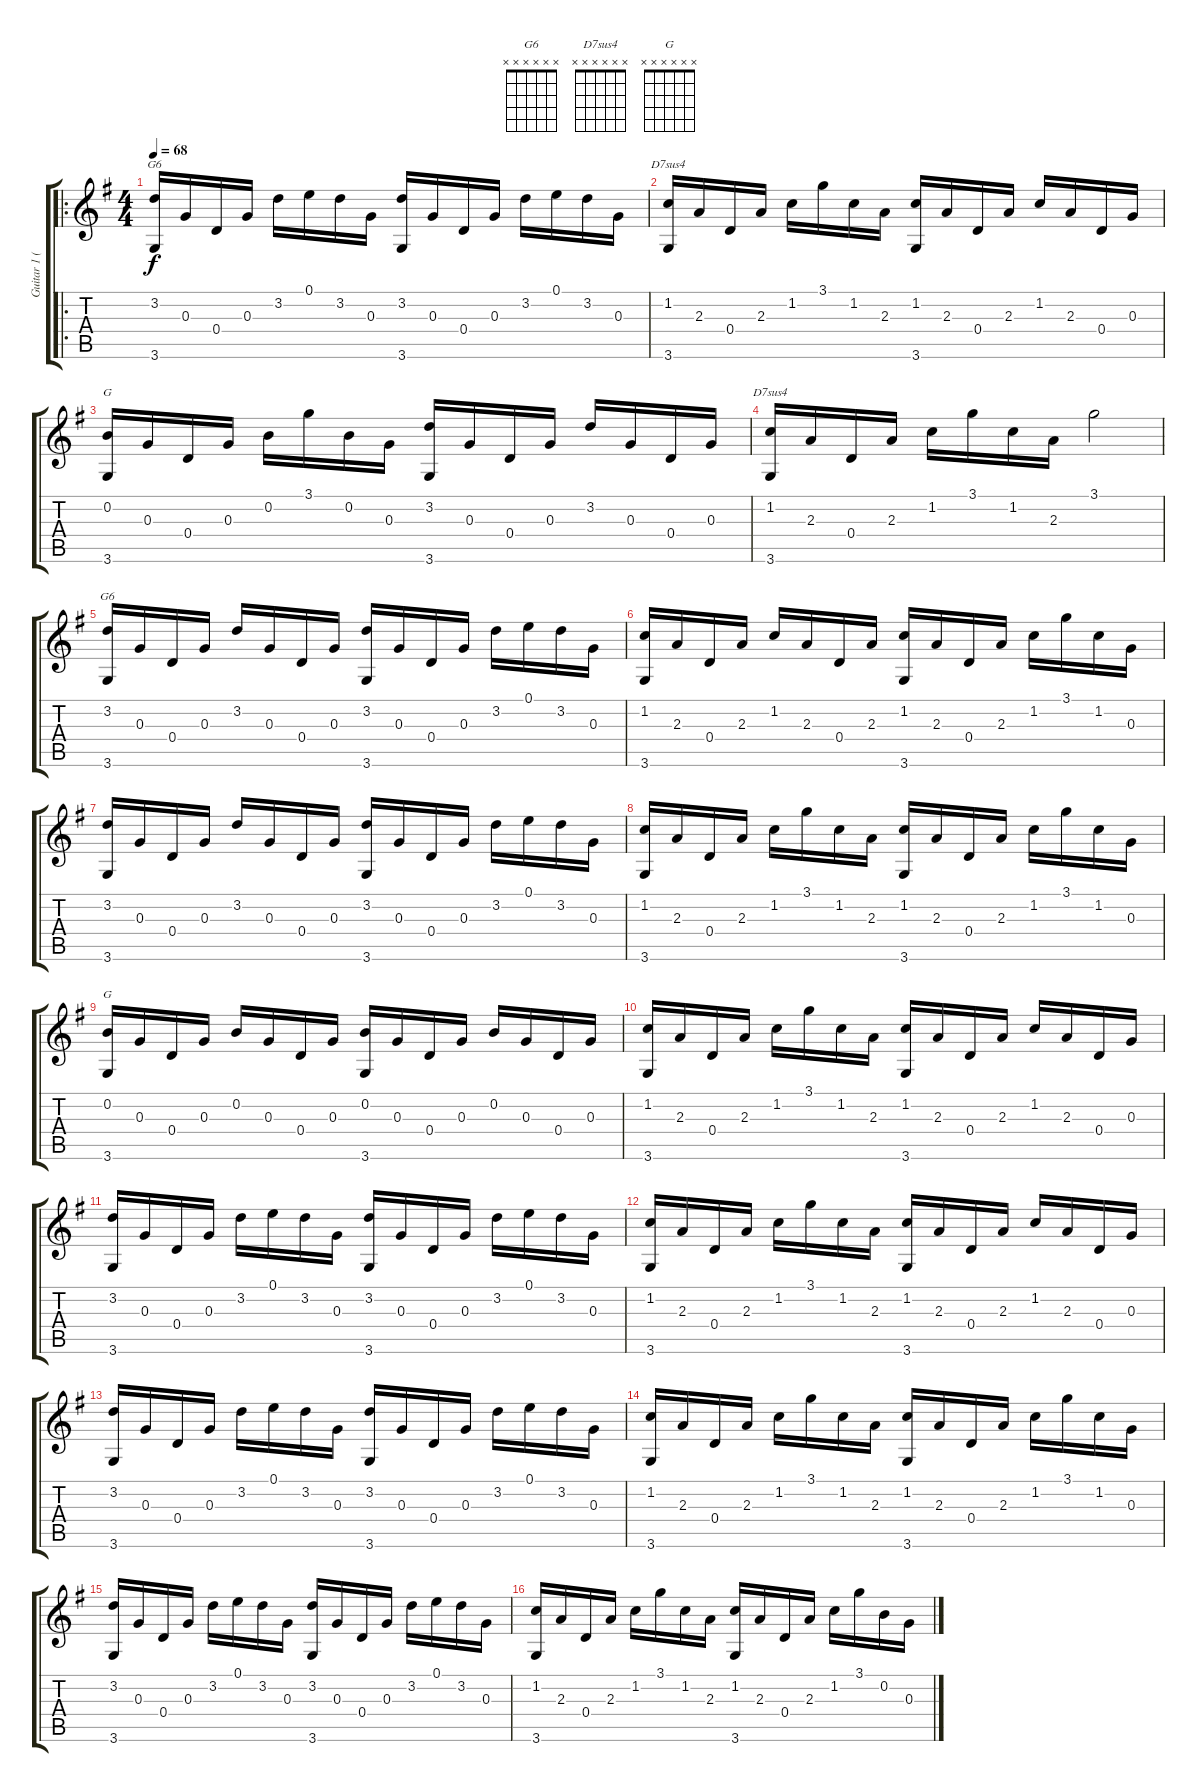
\track ("Guitar 1 (Picking)" "Guitar 1 (") {instrument acousticguitarnylon}
\staff {score tabs}
\tuning (E4 B3 G3 D3 A2 E2) {hide}
\chord ("G6" x 3 x x 2 3)
\chord ("D7sus4" 3 1 2 0 x 3)
\chord ("G" 3 0 0 0 2 3)
\chord ("D7sus4" x x x x x x)
\chord ("G6" x x x x x x)
\chord ("G" x x x x x x)
\ro
\ts (4 4)
\tempo 68
\clef g2
\ks g
(3.2 3.6).16{ch "G6" dy f instrument acousticguitarnylon} 0.3.16 0.4.16 0.3.16 3.2.16 0.1.16 3.2.16 0.3.16 (3.2 3.6).16 0.3.16 0.4.16 0.3.16 3.2.16 0.1.16 3.2.16 0.3.16 |
(1.2 3.6).16{ch "D7sus4"} 2.3.16 0.4.16 2.3.16 1.2.16 3.1.16 1.2.16 2.3.16 (1.2 3.6).16 2.3.16 0.4.16 2.3.16 1.2.16 2.3.16 0.4.16 0.3.16 |
(0.2 3.6).16{ch "G"} 0.3.16 0.4.16 0.3.16 0.2.16 3.1.16 0.2.16 0.3.16 (3.2 3.6).16 0.3.16 0.4.16 0.3.16 3.2.16 0.3.16 0.4.16 0.3.16 |
(1.2 3.6).16{ch "D7sus4"} 2.3.16 0.4.16 2.3.16 1.2.16 3.1.16 1.2.16 2.3.16 3.1.2 |
(3.2 3.6).16{ch "G6"} 0.3.16 0.4.16 0.3.16 3.2.16 0.3.16 0.4.16 0.3.16 (3.2 3.6).16 0.3.16 0.4.16 0.3.16 3.2.16 0.1.16 3.2.16 0.3.16 |
(1.2 3.6).16 2.3.16 0.4.16 2.3.16 1.2.16 2.3.16 0.4.16 2.3.16 (1.2 3.6).16 2.3.16 0.4.16 2.3.16 1.2.16 3.1.16 1.2.16 0.3.16 |
(3.2 3.6).16 0.3.16 0.4.16 0.3.16 3.2.16 0.3.16 0.4.16 0.3.16 (3.2 3.6).16 0.3.16 0.4.16 0.3.16 3.2.16 0.1.16 3.2.16 0.3.16 |
(1.2 3.6).16 2.3.16 0.4.16 2.3.16 1.2.16 3.1.16 1.2.16 2.3.16 (1.2 3.6).16 2.3.16 0.4.16 2.3.16 1.2.16 3.1.16 1.2.16 0.3.16 |
(0.2 3.6).16{ch "G"} 0.3.16 0.4.16 0.3.16 0.2.16 0.3.16 0.4.16 0.3.16 (0.2 3.6).16 0.3.16 0.4.16 0.3.16 0.2.16 0.3.16 0.4.16 0.3.16 |
(1.2 3.6).16 2.3.16 0.4.16 2.3.16 1.2.16 3.1.16 1.2.16 2.3.16 (1.2 3.6).16 2.3.16 0.4.16 2.3.16 1.2.16 2.3.16 0.4.16 0.3.16 |
(3.2 3.6).16 0.3.16 0.4.16 0.3.16 3.2.16 0.1.16 3.2.16 0.3.16 (3.2 3.6).16 0.3.16 0.4.16 0.3.16 3.2.16 0.1.16 3.2.16 0.3.16 |
(1.2 3.6).16 2.3.16 0.4.16 2.3.16 1.2.16 3.1.16 1.2.16 2.3.16 (1.2 3.6).16 2.3.16 0.4.16 2.3.16 1.2.16 2.3.16 0.4.16 0.3.16 |
(3.2 3.6).16 0.3.16 0.4.16 0.3.16 3.2.16 0.1.16 3.2.16 0.3.16 (3.2 3.6).16 0.3.16 0.4.16 0.3.16 3.2.16 0.1.16 3.2.16 0.3.16 |
(1.2 3.6).16 2.3.16 0.4.16 2.3.16 1.2.16 3.1.16 1.2.16 2.3.16 (1.2 3.6).16 2.3.16 0.4.16 2.3.16 1.2.16 3.1.16 1.2.16 0.3.16 |
(3.2 3.6).16 0.3.16 0.4.16 0.3.16 3.2.16 0.1.16 3.2.16 0.3.16 (3.2 3.6).16 0.3.16 0.4.16 0.3.16 3.2.16 0.1.16 3.2.16 0.3.16 |
(1.2 3.6).16 2.3.16 0.4.16 2.3.16 1.2.16 3.1.16 1.2.16 2.3.16 (1.2 3.6).16 2.3.16 0.4.16 2.3.16 1.2.16 3.1.16 0.2.16 0.3.16
